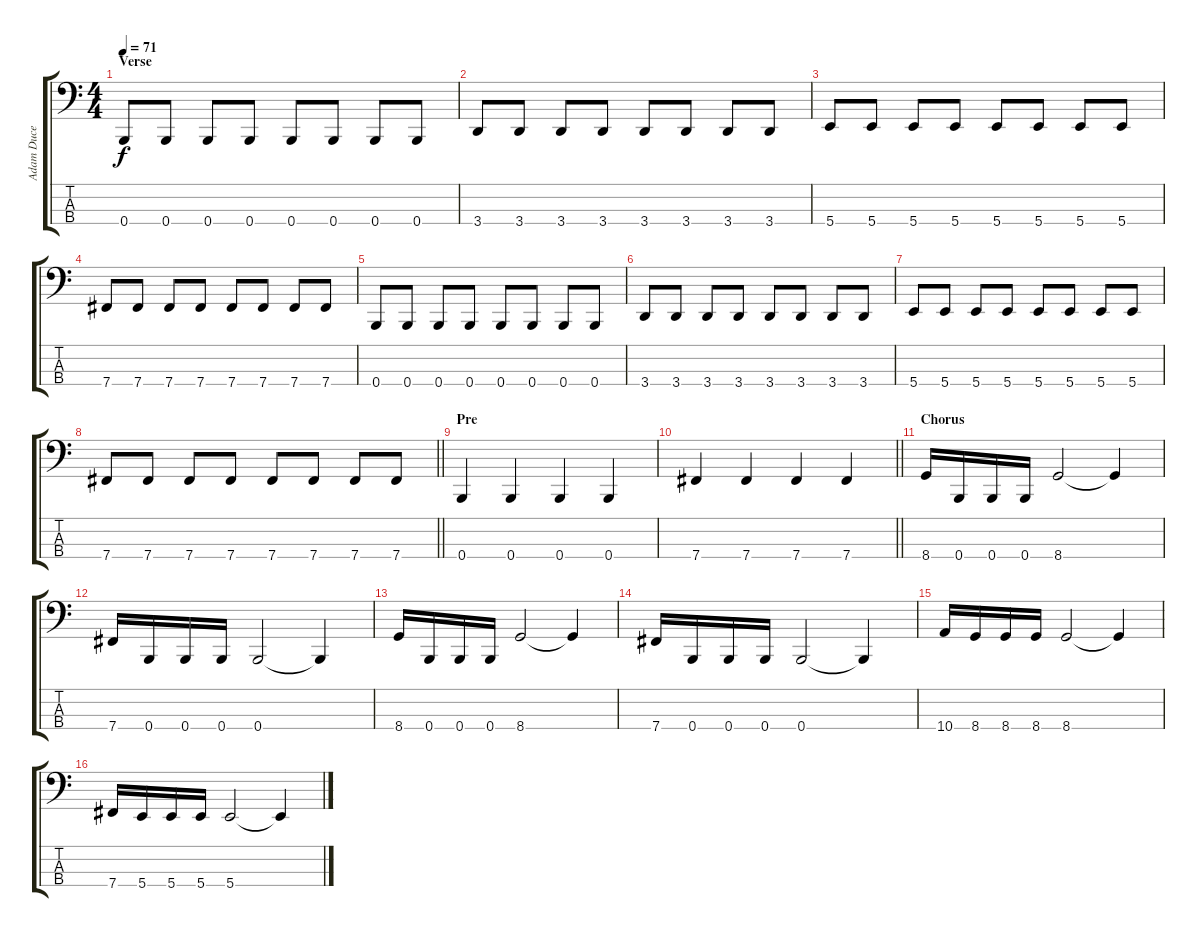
\track ("Adam Duce  - Bass guitar" "Adam Duce ") {instrument electricbasspick}
\staff {score tabs}
\tuning (E2 B1 Gb1 B0) {hide}
\ts (4 4)
\section ("" "Verse")
\tempo 71
\clef f4
\ks c
0.4.8{dy f} 0.4.8 0.4.8 0.4.8 0.4.8 0.4.8 0.4.8 0.4.8 |
3.4.8 3.4.8 3.4.8 3.4.8 3.4.8 3.4.8 3.4.8 3.4.8 |
5.4.8 5.4.8 5.4.8 5.4.8 5.4.8 5.4.8 5.4.8 5.4.8 |
7.4.8 7.4.8 7.4.8 7.4.8 7.4.8 7.4.8 7.4.8 7.4.8 |
0.4.8 0.4.8 0.4.8 0.4.8 0.4.8 0.4.8 0.4.8 0.4.8 |
3.4.8 3.4.8 3.4.8 3.4.8 3.4.8 3.4.8 3.4.8 3.4.8 |
5.4.8 5.4.8 5.4.8 5.4.8 5.4.8 5.4.8 5.4.8 5.4.8 |
\barLineRight lightlight
7.4.8 7.4.8 7.4.8 7.4.8 7.4.8 7.4.8 7.4.8 7.4.8 |
\section ("" "Pre")
0.4.4 0.4.4 0.4.4 0.4.4 |
\barLineRight lightlight
7.4.4 7.4.4 7.4.4 7.4.4 |
\section ("" "Chorus")
8.4.16 0.4.16 0.4.16 0.4.16 8.4.2 8.4{t}.4 |
7.4.16 0.4.16 0.4.16 0.4.16 0.4.2 0.4{t}.4 |
8.4.16 0.4.16 0.4.16 0.4.16 8.4.2 8.4{t}.4 |
7.4.16 0.4.16 0.4.16 0.4.16 0.4.2 0.4{t}.4 |
10.4.16 8.4.16 8.4.16 8.4.16 8.4.2 8.4{t}.4 |
7.4.16 5.4.16 5.4.16 5.4.16 5.4.2 5.4{t}.4
